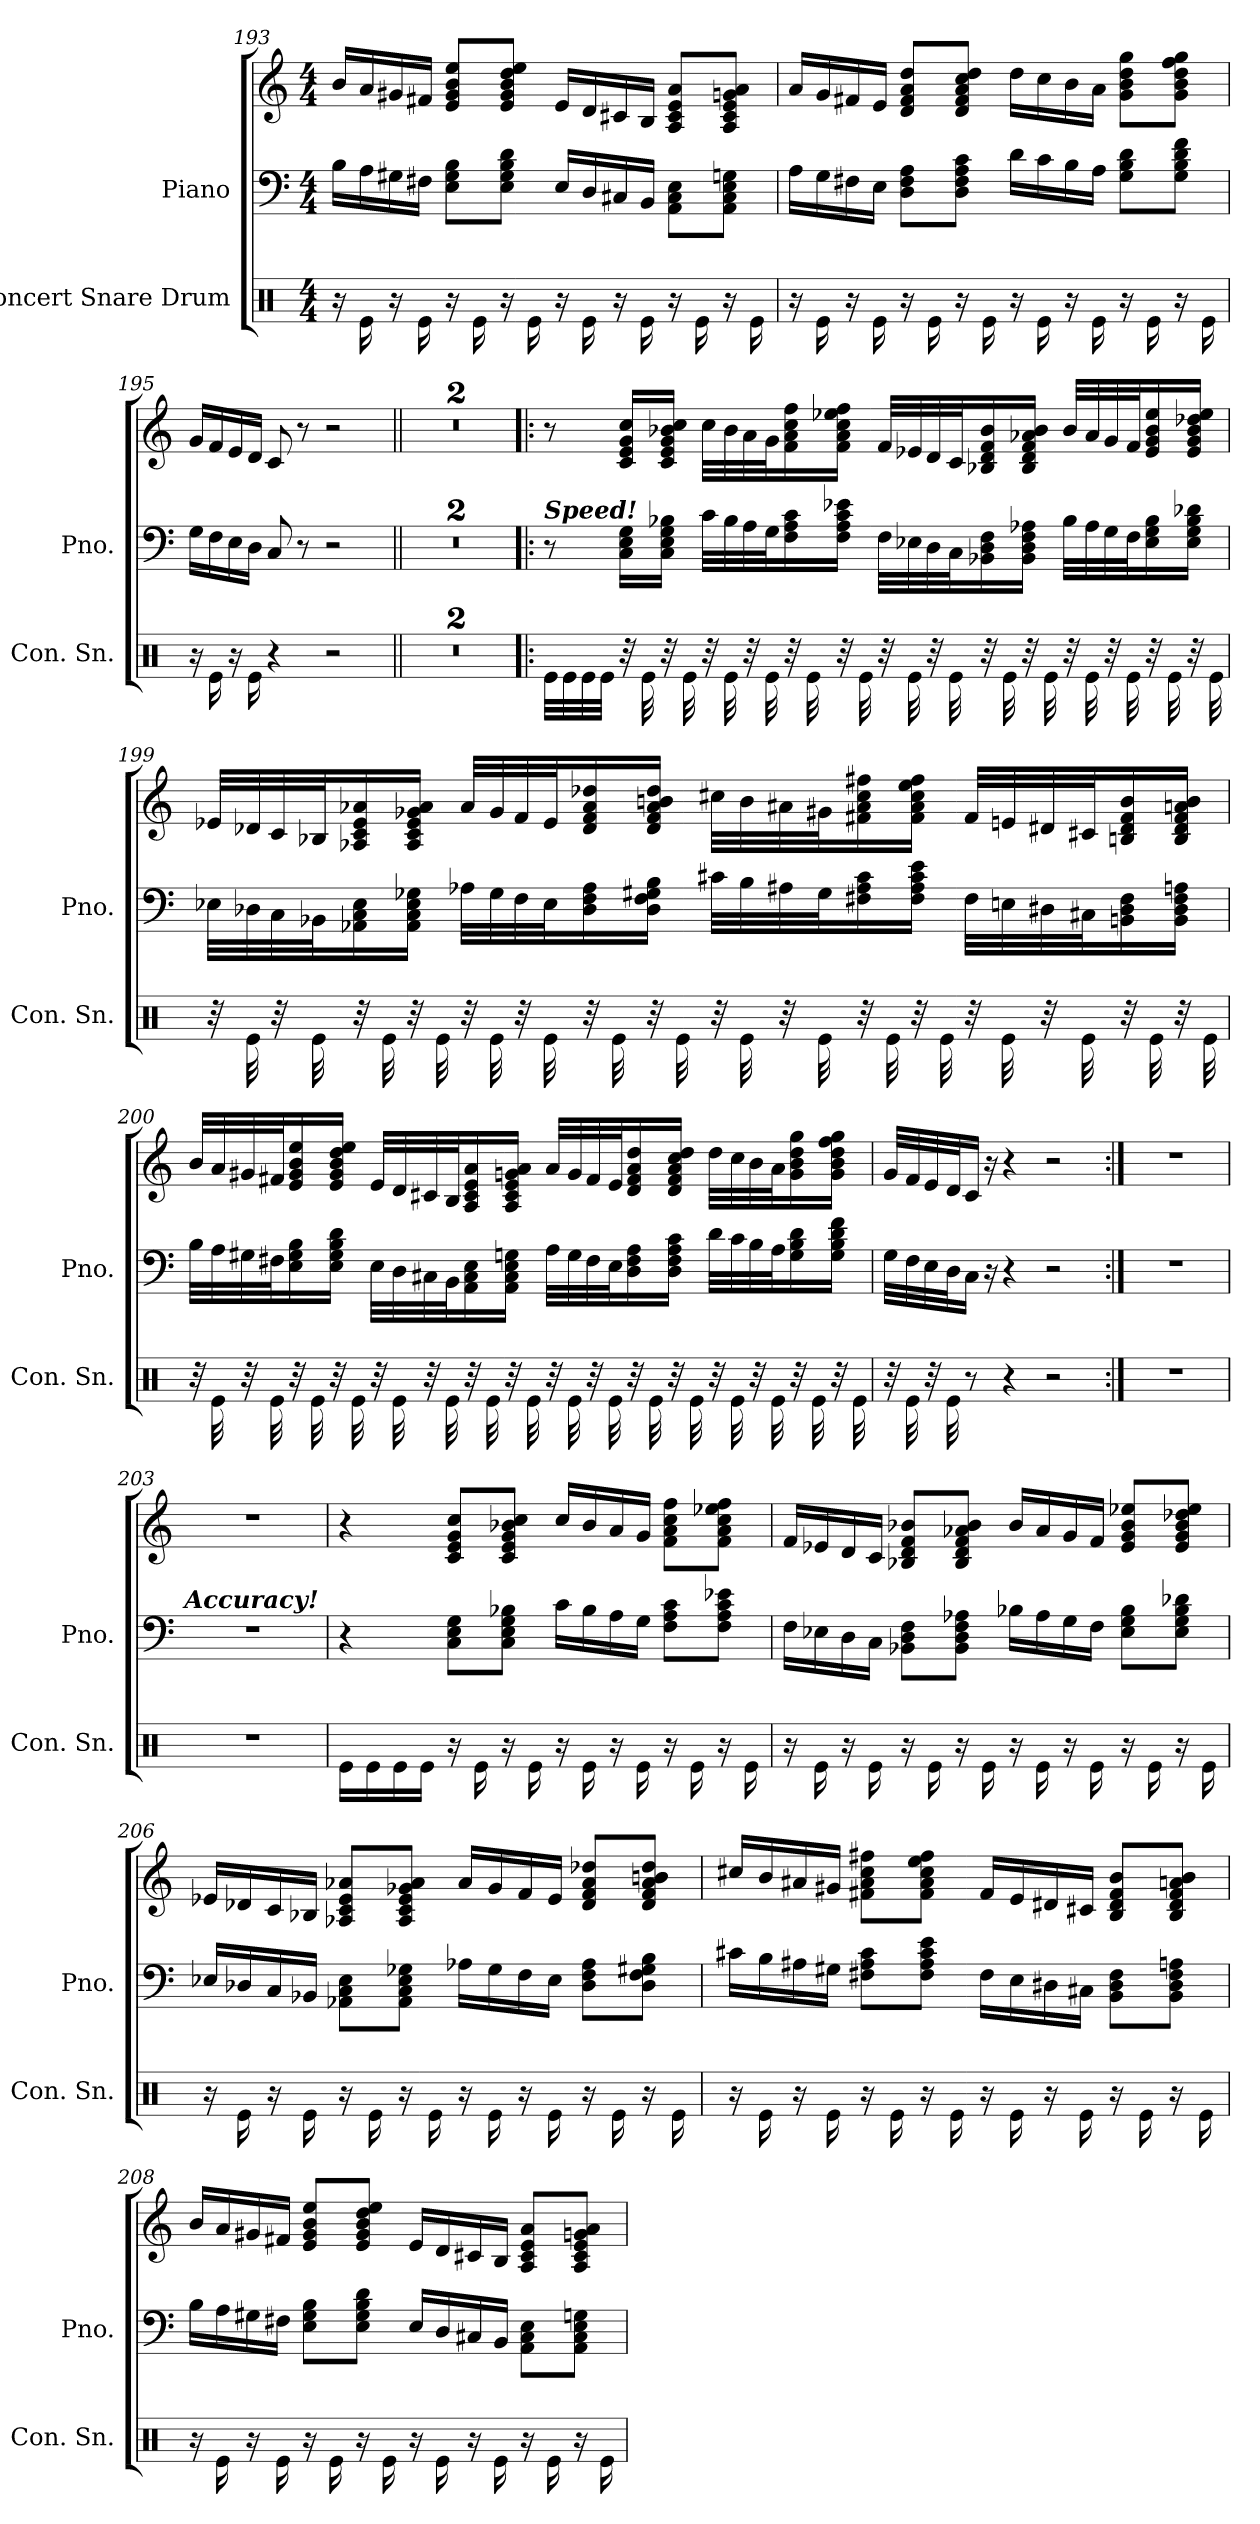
**kern	**kern	**kern
*part2	*part1	*part1
*staff3	*staff2	*staff1
*I"Concert Snare Drum	*I"Piano	*
*I'Con. Sn.	*I'Pno.	*
!!LO:LB:g=z
*clefX	*clefF4	*clefG2
*k[]	*k[]	*k[]
*M4/4	*M4/4	*M4/4
=193	=193	=193
16r	16B\LL	16b/LL
16Re\	16A\	16a/
16r	16G#X\	16g#X/
16Re\	16F#X\JJ	16f#X/JJ
16r	8E\ 8G#\ 8B\L	8e/ 8g#/ 8b/ 8ee/L
16Re\	.	.
16r	8E\ 8G#\ 8B\ 8d\J	8e/ 8g#/ 8b/ 8dd/ 8ee/J
16Re\	.	.
16r	16E/LL	16e/LL
16Re\	16D/	16d/
16r	16C#X/	16c#X/
16Re\	16BB/JJ	16B/JJ
16r	8AA\ 8C#\ 8E\L	8A/ 8c#/ 8e/ 8a/L
16Re\	.	.
16r	8AA\ 8C#\ 8E\ 8Gn\J	8A/ 8c#/ 8e/ 8gn/ 8a/J
16Re\	.	.
=194	=194	=194
16r	16A\LL	16a/LL
16Re\	16G\	16g/
16r	16F#X\	16f#X/
16Re\	16E\JJ	16e/JJ
16r	8D\ 8F#\ 8A\L	8d/ 8f#/ 8a/ 8dd/L
16Re\	.	.
16r	8D\ 8F#\ 8A\ 8c\J	8d/ 8f#/ 8a/ 8cc/ 8dd/J
16Re\	.	.
16r	16d\LL	16dd\LL
16Re\	16c\	16cc\
16r	16B\	16b\
16Re\	16A\JJ	16a\JJ
16r	8G\ 8B\ 8d\L	8g\ 8b\ 8dd\ 8gg\L
16Re\	.	.
16r	8G\ 8B\ 8d\ 8f\J	8g\ 8b\ 8dd\ 8ff\ 8gg\J
16Re\	.	.
!!LO:LB:g=z
=195	=195	=195
16r	16G\LL	16g/LL
16Re\	16F\	16f/
16r	16E\	16e/
16Re\	16D\JJ	16d/JJ
4r	8C/	8c/
.	8r	8r
2r	2r	2r
=196||	=196||	=196||
1r	1r	1r
=197	=197	=197
1r	1r	1r
!!LO:LB:g=z
=198!|:	=198!|:	=198!|:
!	!LO:TX:a:Bi:t=Speed!	!
32Re\LLL	8r	8r
32Re\	.	.
32Re\	.	.
32Re\JJJ	.	.
32r	16C\ 16E\ 16G\LL	16c/ 16e/ 16g/ 16cc/LL
32Re\	.	.
32r	16C\ 16E\ 16G\ 16B-X\JJ	16c/ 16e/ 16g/ 16b-X/ 16cc/JJ
32Re\	.	.
32r	32c\LLL	32cc\LLL
32Re\	32B-\	32b-\
32r	32A\	32a\
32Re\	32G\J	32g\J
32r	16F\ 16A\ 16c\	16f\ 16a\ 16cc\ 16ff\
32Re\	.	.
32r	16F\ 16A\ 16c\ 16e-X\JJ	16f\ 16a\ 16cc\ 16ee-X\ 16ff\JJ
32Re\	.	.
32r	32F\LLL	32f/LLL
32Re\	32E-X\	32e-X/
32r	32D\	32d/
32Re\	32C\J	32c/J
32r	16BB-X\ 16D\ 16F\	16B-X/ 16d/ 16f/ 16b-/
32Re\	.	.
32r	16BB-\ 16D\ 16F\ 16A-X\JJ	16B-/ 16d/ 16f/ 16a-X/ 16b-/JJ
32Re\	.	.
32r	32B-\LLL	32b-/LLL
32Re\	32A-\	32a-/
32r	32G\	32g/
32Re\	32F\J	32f/J
32r	16E-\ 16G\ 16B-\	16e-/ 16g/ 16b-/ 16ee-/
32Re\	.	.
32r	16E-\ 16G\ 16B-\ 16d-X\JJ	16e-/ 16g/ 16b-/ 16dd-X/ 16ee-/JJ
32Re\	.	.
!!LO:PB:g=z
=199	=199	=199
32r	32E-X\LLL	32e-X/LLL
32Re\	32D-X\	32d-X/
32r	32C\	32c/
32Re\	32BB-X\J	32B-X/J
32r	16AA-X\ 16C\ 16E-\	16A-X/ 16c/ 16e-/ 16a-X/
32Re\	.	.
32r	16AA-\ 16C\ 16E-\ 16G-X\JJ	16A-/ 16c/ 16e-/ 16g-X/ 16a-/JJ
32Re\	.	.
32r	32A-X\LLL	32a-/LLL
32Re\	32G-\	32g-/
32r	32F\	32f/
32Re\	32E-\J	32e-/J
32r	16D-\ 16F\ 16A-\	16d-/ 16f/ 16a-/ 16dd-X/
32Re\	.	.
32r	16D-\ 16F\ 16G#X\ 16B\JJ	16d-/ 16f/ 16a-/ 16bn/ 16dd-/JJ
32Re\	.	.
32r	32c#X\LLL	32cc#X\LLL
32Re\	32B\	32b\
32r	32A#X\	32a#X\
32Re\	32G#\J	32g#X\J
32r	16F#X\ 16A#\ 16c#\	16f#X\ 16a#\ 16cc#\ 16ff#X\
32Re\	.	.
32r	16F#\ 16A#\ 16c#\ 16e\JJ	16f#\ 16a#\ 16cc#\ 16ee\ 16ff#\JJ
32Re\	.	.
32r	32F#\LLL	32f#/LLL
32Re\	32En\	32en/
32r	32D#X\	32d#X/
32Re\	32C#X\J	32c#X/J
32r	16BBn\ 16D#\ 16F#\	16Bn/ 16d#/ 16f#/ 16b/
32Re\	.	.
32r	16BB\ 16D#\ 16F#\ 16An\JJ	16B/ 16d#/ 16f#/ 16an/ 16b/JJ
32Re\	.	.
!!LO:LB:g=z
=200	=200	=200
32r	32B\LLL	32b/LLL
32Re\	32A\	32a/
32r	32G#X\	32g#X/
32Re\	32F#X\J	32f#X/J
32r	16E\ 16G#\ 16B\	16e/ 16g#/ 16b/ 16ee/
32Re\	.	.
32r	16E\ 16G#\ 16B\ 16d\JJ	16e/ 16g#/ 16b/ 16dd/ 16ee/JJ
32Re\	.	.
32r	32E\LLL	32e/LLL
32Re\	32D\	32d/
32r	32C#X\	32c#X/
32Re\	32BB\J	32B/J
32r	16AA\ 16C#\ 16E\	16A/ 16c#/ 16e/ 16a/
32Re\	.	.
32r	16AA\ 16C#\ 16E\ 16Gn\JJ	16A/ 16c#/ 16e/ 16gn/ 16a/JJ
32Re\	.	.
32r	32A\LLL	32a/LLL
32Re\	32G\	32g/
32r	32F#\	32f#/
32Re\	32E\J	32e/J
32r	16D\ 16F#\ 16A\	16d/ 16f#/ 16a/ 16dd/
32Re\	.	.
32r	16D\ 16F#\ 16A\ 16c\JJ	16d/ 16f#/ 16a/ 16cc/ 16dd/JJ
32Re\	.	.
32r	32d\LLL	32dd\LLL
32Re\	32c\	32cc\
32r	32B\	32b\
32Re\	32A\J	32a\J
32r	16G\ 16B\ 16d\	16g\ 16b\ 16dd\ 16gg\
32Re\	.	.
32r	16G\ 16B\ 16d\ 16f\JJ	16g\ 16b\ 16dd\ 16ff\ 16gg\JJ
32Re\	.	.
!!LO:LB:g=z
=201	=201	=201
32r	32G\LLL	32g/LLL
32Re\	32F\	32f/
32r	32E\	32e/
32Re\	32D\J	32d/J
8r	16C\JJ	16c/JJ
.	16r	16r
4r	4r	4r
2r	2r	2r
=202:|!	=202:|!	=202:|!
1r	1r	1r
=203	=203	=203
!	!LO:TX:a:Bi:t=Accuracy!	!
1r	1r	1r
=204	=204	=204
16Re\LL	4r	4r
16Re\	.	.
16Re\	.	.
16Re\JJ	.	.
16r	8C\ 8E\ 8G\L	8c/ 8e/ 8g/ 8cc/L
16Re\	.	.
16r	8C\ 8E\ 8G\ 8B-X\J	8c/ 8e/ 8g/ 8b-X/ 8cc/J
16Re\	.	.
16r	16c\LL	16cc/LL
16Re\	16B-\	16b-/
16r	16A\	16a/
16Re\	16G\JJ	16g/JJ
16r	8F\ 8A\ 8c\L	8f\ 8a\ 8cc\ 8ff\L
16Re\	.	.
16r	8F\ 8A\ 8c\ 8e-X\J	8f\ 8a\ 8cc\ 8ee-X\ 8ff\J
16Re\	.	.
!!LO:LB:g=z
=205	=205	=205
16r	16F\LL	16f/LL
16Re\	16E-X\	16e-X/
16r	16D\	16d/
16Re\	16C\JJ	16c/JJ
16r	8BB-X\ 8D\ 8F\L	8B-X/ 8d/ 8f/ 8b-X/L
16Re\	.	.
16r	8BB-\ 8D\ 8F\ 8A-X\J	8B-/ 8d/ 8f/ 8a-X/ 8b-/J
16Re\	.	.
16r	16B-X\LL	16b-/LL
16Re\	16A-\	16a-/
16r	16G\	16g/
16Re\	16F\JJ	16f/JJ
16r	8E-\ 8G\ 8B-\L	8e-/ 8g/ 8b-/ 8ee-X/L
16Re\	.	.
16r	8E-\ 8G\ 8B-\ 8d-X\J	8e-/ 8g/ 8b-/ 8dd-X/ 8ee-/J
16Re\	.	.
=206	=206	=206
16r	16E-X/LL	16e-X/LL
16Re\	16D-X/	16d-X/
16r	16C/	16c/
16Re\	16BB-X/JJ	16B-X/JJ
16r	8AA-X\ 8C\ 8E-\L	8A-X/ 8c/ 8e-/ 8a-X/L
16Re\	.	.
16r	8AA-\ 8C\ 8E-\ 8G-X\J	8A-/ 8c/ 8e-/ 8g-X/ 8a-/J
16Re\	.	.
16r	16A-X\LL	16a-/LL
16Re\	16G-\	16g-/
16r	16F\	16f/
16Re\	16E-\JJ	16e-/JJ
16r	8D-\ 8F\ 8A-\L	8d-/ 8f/ 8a-/ 8dd-X/L
16Re\	.	.
16r	8D-\ 8F\ 8G#X\ 8B\J	8d-/ 8f/ 8a-/ 8bn/ 8dd-/J
16Re\	.	.
!!LO:PB:g=z
=207	=207	=207
16r	16c#X\LL	16cc#X/LL
16Re\	16B\	16b/
16r	16A#X\	16a#X/
16Re\	16G#X\JJ	16g#X/JJ
16r	8F#X\ 8A#\ 8c#\L	8f#X\ 8a#\ 8cc#\ 8ff#X\L
16Re\	.	.
16r	8F#\ 8A#\ 8c#\ 8e\J	8f#\ 8a#\ 8cc#\ 8ee\ 8ff#\J
16Re\	.	.
16r	16F#\LL	16f#/LL
16Re\	16E\	16e/
16r	16D#X\	16d#X/
16Re\	16C#X\JJ	16c#X/JJ
16r	8BB\ 8D#\ 8F#\L	8B/ 8d#/ 8f#/ 8b/L
16Re\	.	.
16r	8BB\ 8D#\ 8F#\ 8An\J	8B/ 8d#/ 8f#/ 8an/ 8b/J
16Re\	.	.
=208	=208	=208
16r	16B\LL	16b/LL
16Re\	16A\	16a/
16r	16G#X\	16g#X/
16Re\	16F#X\JJ	16f#X/JJ
16r	8E\ 8G#\ 8B\L	8e/ 8g#/ 8b/ 8ee/L
16Re\	.	.
16r	8E\ 8G#\ 8B\ 8d\J	8e/ 8g#/ 8b/ 8dd/ 8ee/J
16Re\	.	.
16r	16E/LL	16e/LL
16Re\	16D/	16d/
16r	16C#X/	16c#X/
16Re\	16BB/JJ	16B/JJ
16r	8AA\ 8C#\ 8E\L	8A/ 8c#/ 8e/ 8a/L
16Re\	.	.
16r	8AA\ 8C#\ 8E\ 8Gn\J	8A/ 8c#/ 8e/ 8gn/ 8a/J
16Re\	.	.
=	=	=
*-	*-	*-
